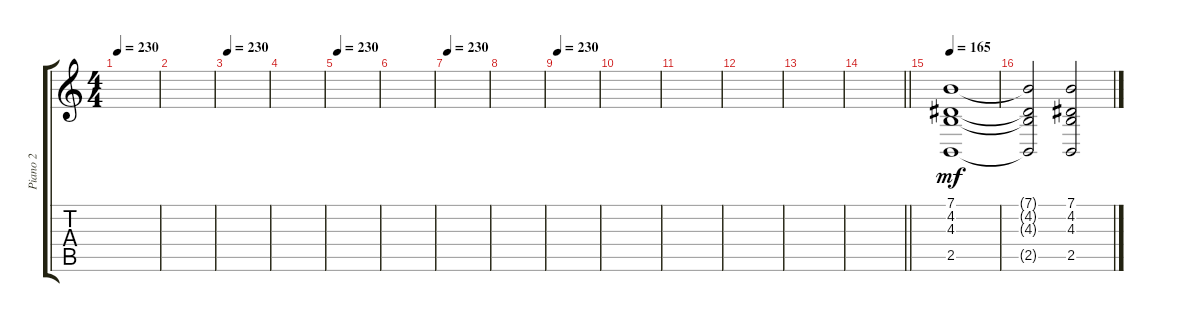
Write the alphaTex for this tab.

\track ("Piano 2" "Piano 2") {instrument acousticgrandpiano}
\staff {score tabs}
\tuning (E4 B3 G3 D3 A2 E2) {hide}
\ts (4 4)
\tempo 230
\clef g2
\ks c
|
|
\tempo 230
|
|
\tempo 230
|
|
\tempo 230
|
|
\tempo 230
|
|
|
|
|
\barLineRight lightlight
|
\tempo 165
(7.1 4.2 4.3 2.5).1{dy mf} |
(7.1{t} 4.2{t} 4.3{t} 2.5{t}).2 (7.1 4.2 4.3 2.5).2
